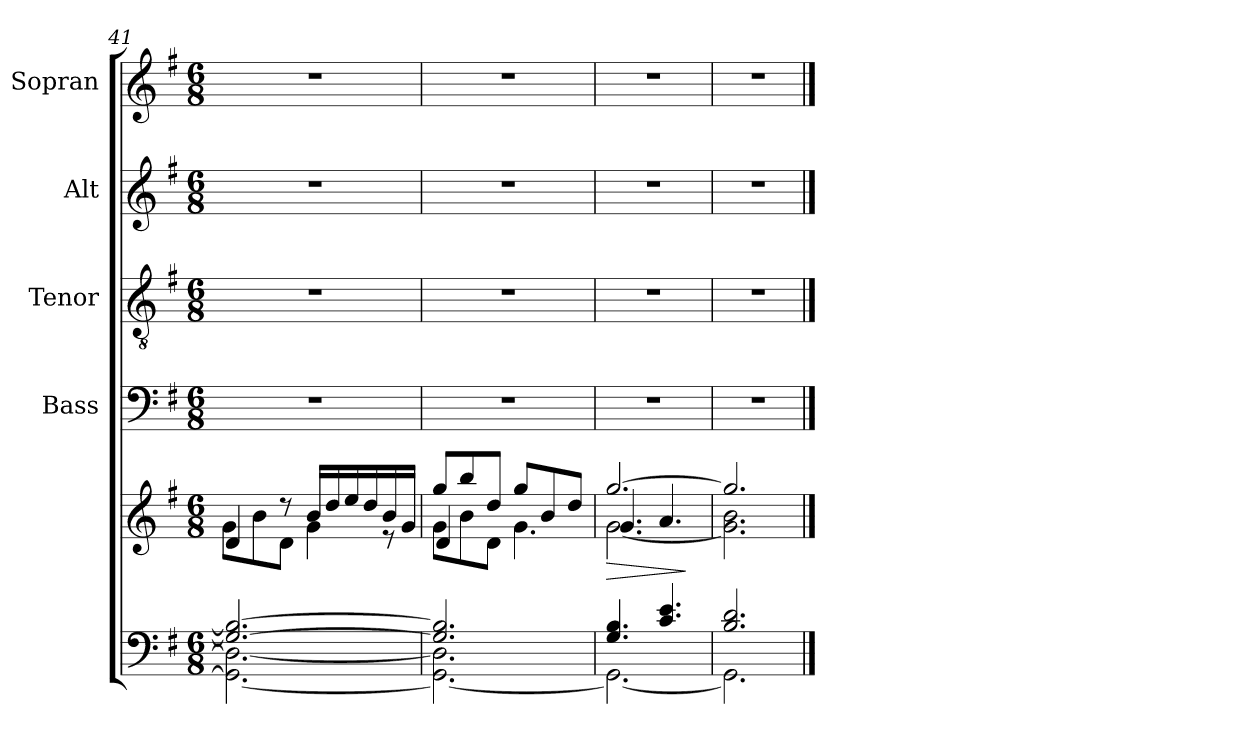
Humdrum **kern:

**kern	**kern	**dynam	**kern	**kern	**kern	**kern
*part5	*part5	*part5	*part4	*part3	*part2	*part1
*staff6	*staff5	*staff5/6	*staff4	*staff3	*staff2	*staff1
*	*	*	*I"Bass	*I"Tenor	*I"Alt	*I"Sopran
*	*	*	*I'B.	*I'T.	*I'A.	*I'S.
*clefF4	*clefG2	*	*clefF4	*clefGv2	*clefG2	*clefG2
*k[f#]	*k[f#]	*	*k[f#]	*k[f#]	*k[f#]	*k[f#]
*G:	*G:	*	*G:	*G:	*G:	*G:
*M6/8	*M6/8	*	*M6/8	*M6/8	*M6/8	*M6/8
=41	=41	=41	=41	=41	=41	=41
*^	*^	*	*	*	*	*
2.G/_ 2.B/_	2.GG\_ 2.D\_	4d/	8g\L	.	2.r	2.r	2.r	2.r
.	.	.	8b\	.	.	.	.	.
.	.	8rcc	8d\J	.	.	.	.	.
.	.	16b/LL	4g\	.	.	.	.	.
.	.	16dd/	.	.	.	.	.	.
.	.	16ee/	.	.	.	.	.	.
.	.	16dd/	.	.	.	.	.	.
.	.	16b/	8rd	.	.	.	.	.
.	.	16g/JJ	.	.	.	.	.	.
=42	=42	=42	=42	=42	=42	=42	=42	=42
*	*	*	*^	*	*	*	*	*
2.G/] 2.B/]	2.GG\_ 2.D\]	8gg/L	8g\L	4d/	.	2.r	2.r	2.r	2.r
.	.	8bb/	8b\	.	.	.	.	.	.
.	.	8dd/J	8d\J	2ryy	.	.	.	.	.
.	.	8gg/L	4.g\	.	.	.	.	.	.
.	.	8b/	.	.	.	.	.	.	.
.	.	8dd/J	.	.	.	.	.	.	.
=43	=43	=43	=43	=43	=43	=43	=43	=43	=43
!	!	!	!	!	!LO:HP:b	!	!	!	!
4.G/ 4.B/	2.GG\_	[>2.gg/	[<2.g\	4.g/	>	2.r	2.r	2.r	2.r
4.c/ 4.e/	.	.	.	4.a/	.	.	.	.	.
*v	*v	*	*	*	*	*	*	*	*
*	*v	*v	*v	*	*	*	*	*
.	.	]	.	.	.	.
=44	=44	=44	=44	=44	=44	=44
*^	*^	*	*	*	*	*
2.B/ 2.d/	2.GG\]	2.gg/]	2.g\] 2.b\	.	2.r	2.r	2.r	2.r
*v	*v	*	*	*	*	*	*	*
*	*v	*v	*	*	*	*	*
==	==	==	==	==	==	==
*-	*-	*-	*-	*-	*-	*-
